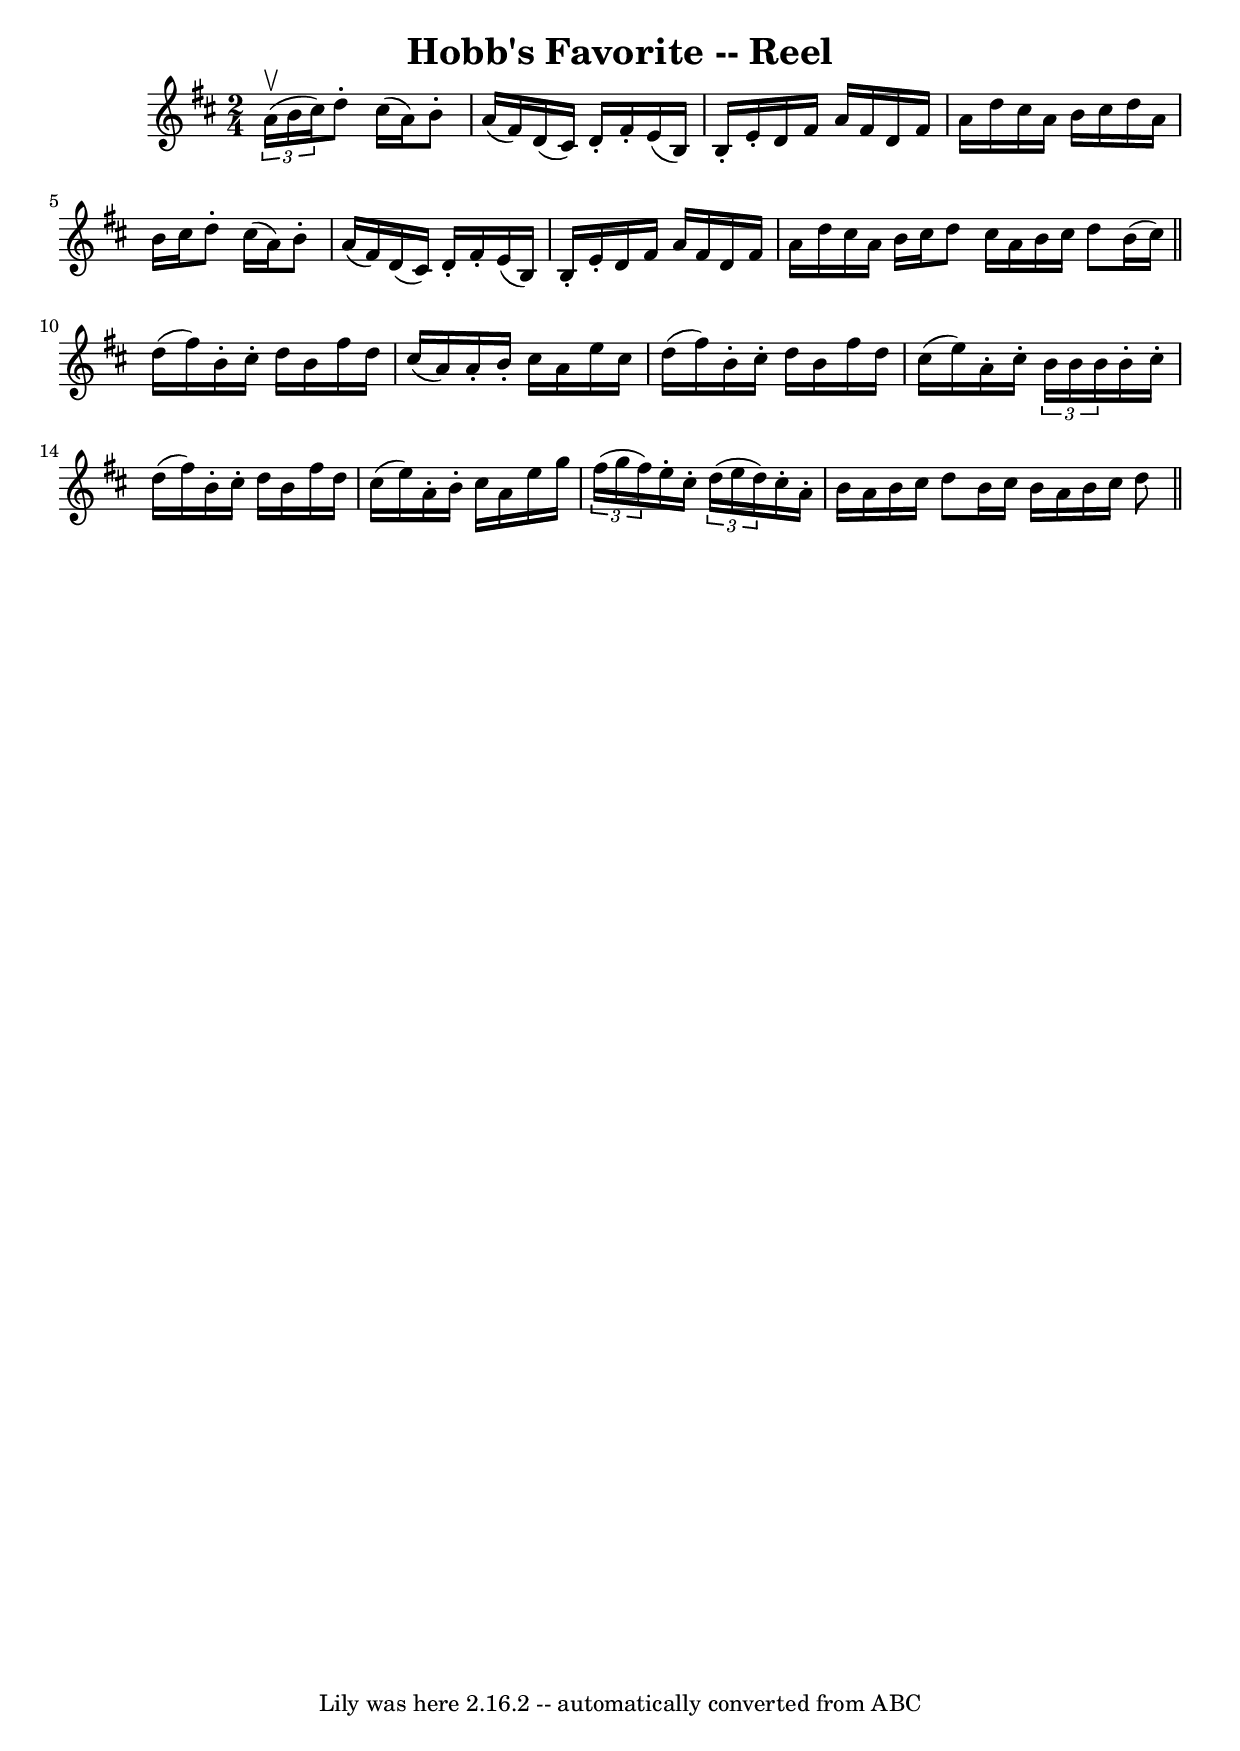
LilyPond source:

\version "2.16.2"
\include "Mammoth.ily"
\header {
  %% book = "Ryan's Mammoth Collection"
  crossRefNumber = "1"
  footnotes = ""
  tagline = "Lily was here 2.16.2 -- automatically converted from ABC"
  title = "Hobb's Favorite -- Reel"

}
voicedefault =  {


  \time 2/4 
  \key d \major   \times 2/3 { a'16^\upbow(b'16 cis''16) 
			     } 
  |
  d''8 -. cis''16 (a'16) b'8 -. a'16 (fis'16) 
  |
  d'16 (cis'16) d'16 -. fis'16 -. e'16 (b16) b16 
  -. e'16 -. |
  d'16 fis'16 a'16 fis'16 d'16 fis'16    
  a'16 d''16  |
  cis''16 a'16 b'16 cis''16 d''16 a'16   
  b'16 cis''16  |
  d''8 -. cis''16 (a'16) b'8 -. a'16 (
  fis'16) |
  d'16 (cis'16) d'16 -. fis'16 -. e'16 (
  b16) b16 -. e'16 -. |
  d'16 fis'16 a'16 fis'16 d'16  
  fis'16 a'16 d''16  |
  cis''16 a'16 b'16 cis''16    
  d''8  \bar ":|" cis''16 a'16 b'16 cis''16 d''8 b'16 (
  cis''16) \bar "||" d''16 (fis''16) b'16 -. cis''16 -. d''16  
  b'16 fis''16 d''16  |
  cis''16 (a'16) a'16 -. b'16 -. 
  cis''16 a'16 e''16 cis''16  |
  d''16 (fis''16) b'16 
  -. cis''16 -. d''16 b'16 fis''16 d''16  |
  cis''16 (
  e''16) a'16 -. cis''16 -.   \times 2/3 { b'16 b'16 b'16  
					 }   
  b'16 -. cis''16 -. |
  d''16 (fis''16) b'16 -. cis''16 -.  
  d''16 b'16 fis''16 d''16  |
  cis''16 (e''16) a'16 -.  
  b'16 -. cis''16 a'16 e''16 g''16  |
  \times 2/3 { fis''16 
	       (g''16 fis''16) 
	     } e''16 -. cis''16 -.   \times 2/3 { d''16 (
						  e''16 d''16) 
						} cis''16 -. a'16 -. |
  b'16 a'16 b'16    
  cis''16 d''8 b'16 cis''16  \bar ":|" b'16 a'16 b'16 cis''16 
  d''8  \bar "||"   

}

\score{
  <<

    \context Staff="default"
    {
      \voicedefault 
      
    }

  >>
  \layout {
    
  }
  \midi {
  }

}
